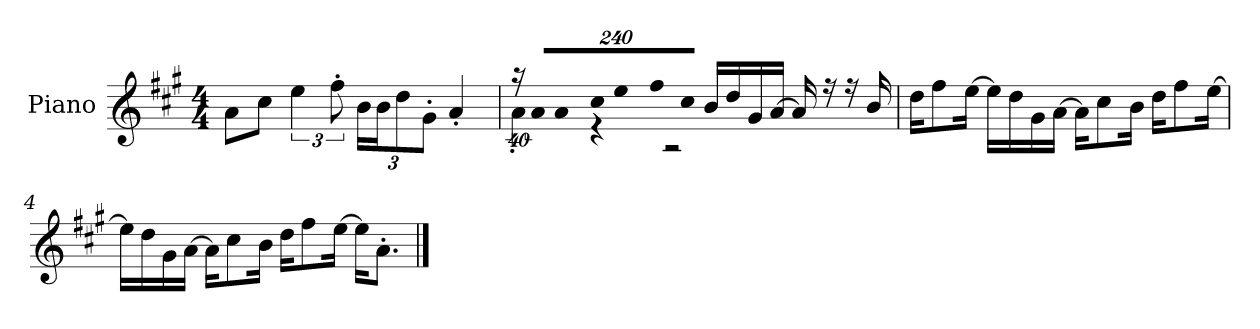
**kern
*part1
*staff1
*I"Piano
*I'P-no
*clefG2
*k[f#c#g#]
*M4/4
*MM90
=1
8a\L
8cc#\J
6ee\
12ff#'\
*Xbrackettup
24b\LL
24b\J
12dd\
12g#'\J
4a'/
=2
*brackettup
!LO:N:vis=32
*^
640%23r	4a'\
!LO:N:vis=16	!
1920%137a/LL	.
!LO:N:vis=32	!
640%23a/K	.
!LO:N:vis=16	!
1920%137cc#/J	.
!LO:N:vis=8	!
960%137ee/	.
.	4r
!LO:N:vis=16	!
1920%137ff#/L	.
!LO:N:vis=16	!
1920%137cc#/JJ	.
16b/LL	2r
16dd/	.
16g#/	.
[16a/JJ	.
16a/]	.
16r	.
16r	.
16b/	.
*v	*v
=3
16dd\KL
8ff#\
[16ee\Jk
16ee\LL]
16dd\
16g#\
[16a\JJ
16a\KL]
8cc#\
16b\Jk
16dd\KL
8ff#\
[16ee\Jk
!!LO:LB:g=z
=4
16ee\LL]
16dd\
16g#\
[16a\JJ
16a\KL]
8cc#\
16b\Jk
16dd\KL
8ff#\
[16ee\Jk
16ee\KL]
8.a'\J
==
*-
